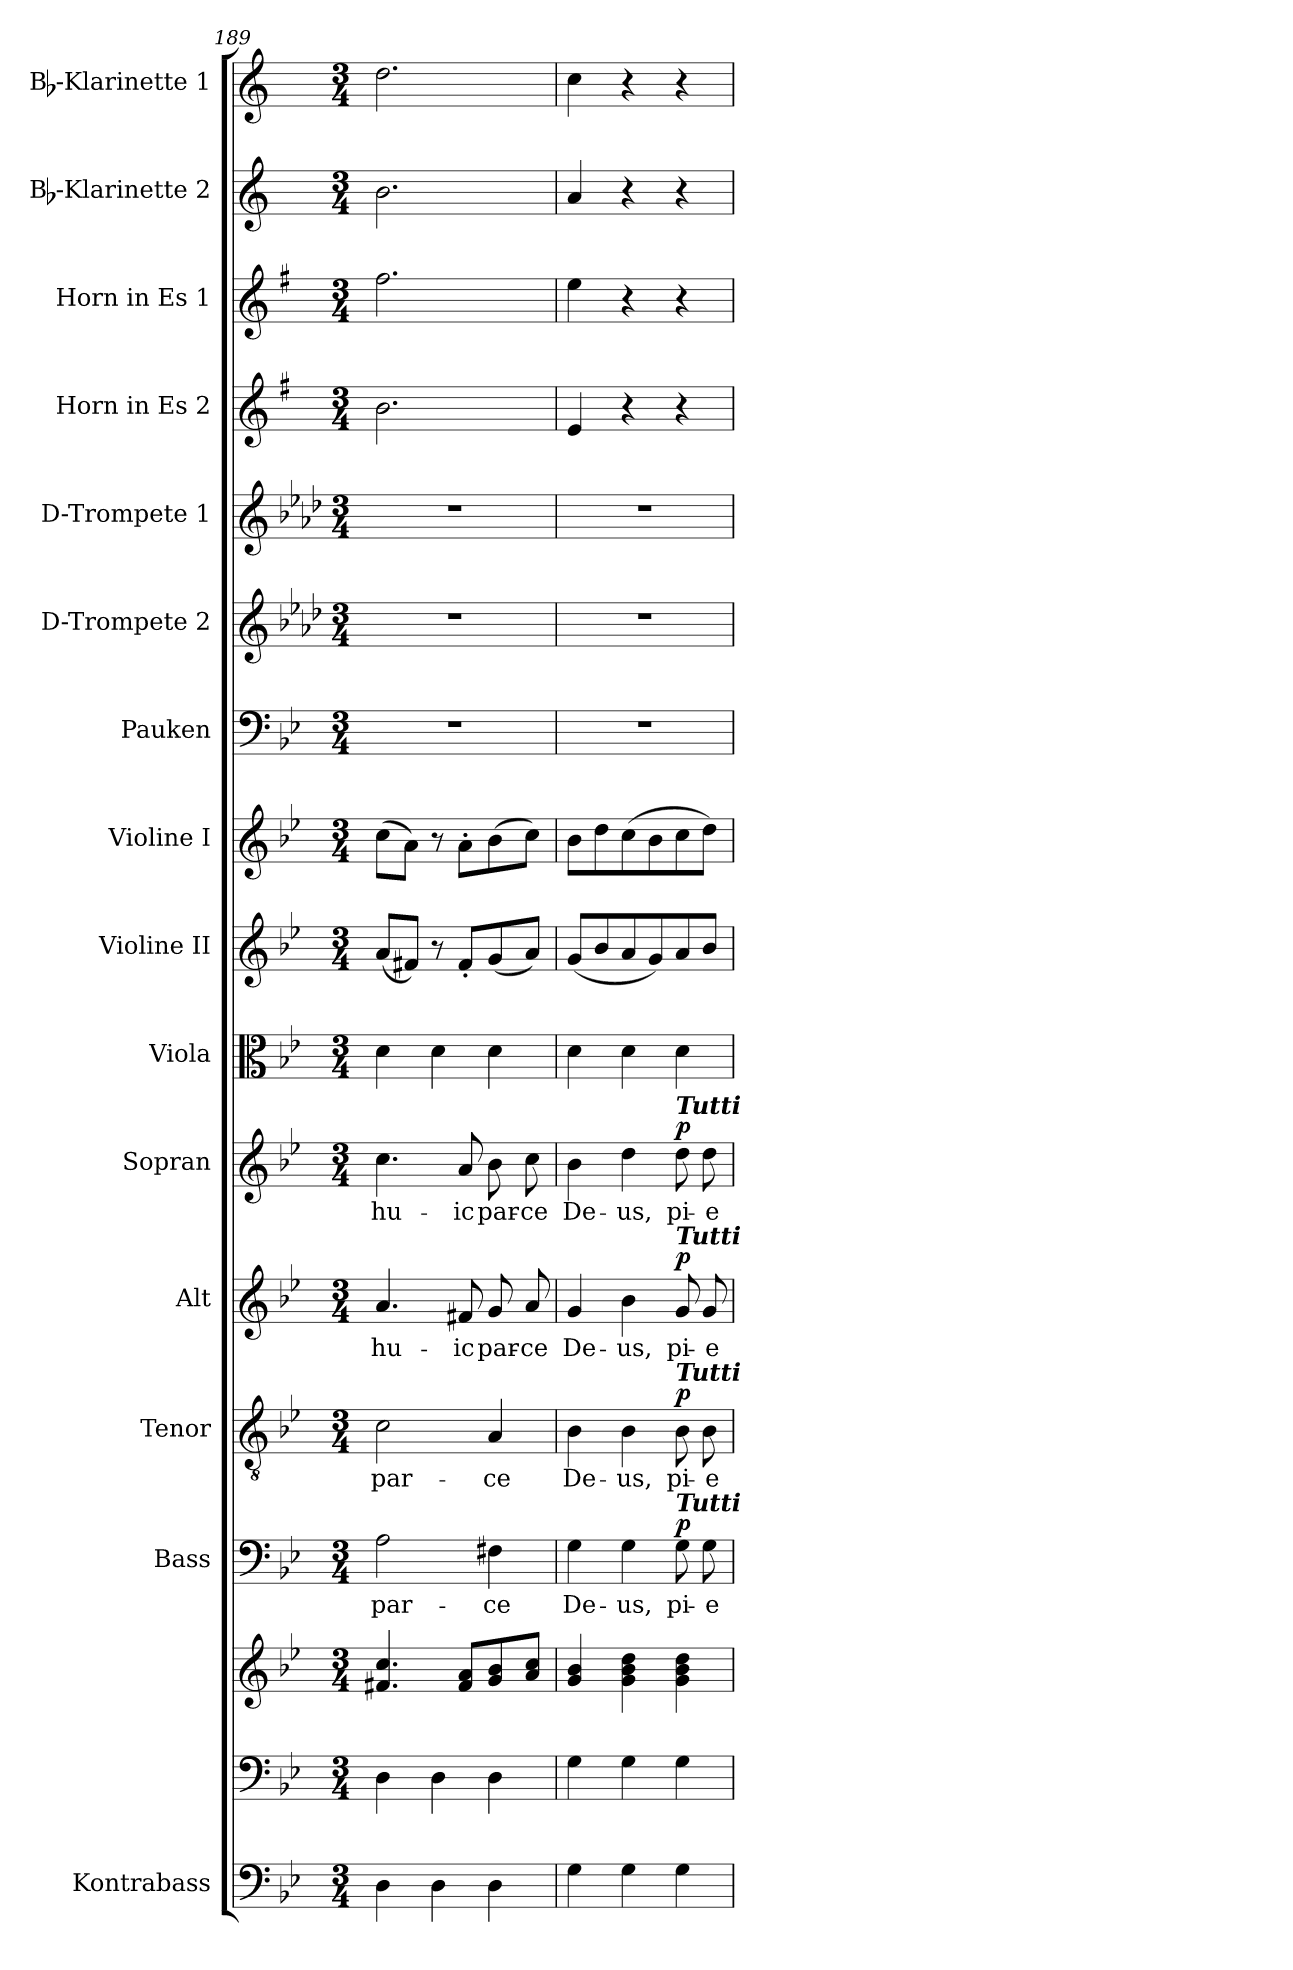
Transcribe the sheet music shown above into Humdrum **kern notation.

**kern	**kern	**kern	**kern	**text	**dynam	**kern	**text	**dynam	**kern	**text	**dynam	**kern	**text	**dynam	**kern	**kern	**kern	**kern	**kern	**kern	**kern	**kern	**kern	**kern
*part16	*part15	*part15	*part14	*part14	*part14	*part13	*part13	*part13	*part12	*part12	*part12	*part11	*part11	*part11	*part10	*part9	*part8	*part7	*part6	*part5	*part4	*part3	*part2	*part1
*staff17	*staff16	*staff15	*staff14	*staff14	*staff14	*staff13	*staff13	*staff13	*staff12	*staff12	*staff12	*staff11	*staff11	*staff11	*staff10	*staff9	*staff8	*staff7	*staff6	*staff5	*staff4	*staff3	*staff2	*staff1
*I"Kontrabass	*	*	*I"Bass	*	*	*I"Tenor	*	*	*I"Alt	*	*	*I"Sopran	*	*	*I"Viola	*I"Violine II	*I"Violine I	*I"Pauken	*I"D-Trompete 2	*I"D-Trompete 1	*I"Horn in Es 2	*I"Horn in Es 1	*I"Bb-Klarinette 2	*I"Bb-Klarinette 1
*I'Kb.	*	*	*I'B.	*	*	*I'T.	*	*	*I'A.	*	*	*I'S.	*	*	*I'Vla.	*I'Vl. II	*I'Vl. I	*I'Pk.	*I'D Trp. 2	*I'D Trp. 1	*	*	*I'Bb Kl. 2	*I'Bb Kl. 1
*clefF4	*clefF4	*clefG2	*clefF4	*	*	*clefGv2	*	*	*clefG2	*	*	*clefG2	*	*	*clefC3	*clefG2	*clefG2	*clefF4	*clefG2	*clefG2	*clefG2	*clefG2	*clefG2	*clefG2
*ITrd7c12	*	*	*	*	*	*	*	*	*	*	*	*	*	*	*	*	*	*	*ITrd-1c-2	*ITrd-1c-2	*ITrd5c9	*ITrd5c9	*ITrd1c2	*ITrd1c2
*k[b-e-]	*k[b-e-]	*k[b-e-]	*k[b-e-]	*	*	*k[b-e-]	*	*	*k[b-e-]	*	*	*k[b-e-]	*	*	*k[b-e-]	*k[b-e-]	*k[b-e-]	*k[b-e-]	*k[b-e-]	*k[b-e-]	*k[b-e-]	*k[b-e-]	*k[b-e-]	*k[b-e-]
*B-:	*B-:	*B-:	*B-:	*	*	*B-:	*	*	*B-:	*	*	*B-:	*	*	*B-:	*B-:	*B-:	*B-:	*B-:	*B-:	*B-:	*B-:	*B-:	*B-:
*M3/4	*M3/4	*M3/4	*M3/4	*	*	*M3/4	*	*	*M3/4	*	*	*M3/4	*	*	*M3/4	*M3/4	*M3/4	*M3/4	*M3/4	*M3/4	*M3/4	*M3/4	*M3/4	*M3/4
=189	=189	=189	=189	=189	=189	=189	=189	=189	=189	=189	=189	=189	=189	=189	=189	=189	=189	=189	=189	=189	=189	=189	=189	=189
!	!	!	!	!LO:LY:b	!	!	!LO:LY:b	!	!	!LO:LY:b	!	!	!LO:LY:b	!	!	!	!	!	!	!	!	!	!	!
4DD\	4D\	4.f#X/ 4.cc/	2A\	par-	.	2c\	par-	.	4.a/	hu-	.	4.cc\	hu-	.	4d\	(<8a/L	(>8cc\L	2.r	2.r	2.r	2.d\	2.a\	2.a\	2.cc\
.	.	.	.	.	.	.	.	.	.	.	.	.	.	.	.	8f#X/J)	8a\J)	.	.	.	.	.	.	.
4DD\	4D\	.	.	.	.	.	.	.	.	.	.	.	.	.	4d\	8r	8r	.	.	.	.	.	.	.
!	!	!	!	!	!	!	!	!	!	!LO:LY:b	!	!	!LO:LY:b	!	!	!	!	!	!	!	!	!	!	!
.	.	8f#/ 8a/L	.	.	.	.	.	.	8f#X/	-ic	.	8a/	-ic	.	.	8f#'</L	8a'>\L	.	.	.	.	.	.	.
!	!	!	!	!LO:LY:b	!	!	!LO:LY:b	!	!	!LO:LY:b	!	!	!LO:LY:b	!	!	!	!	!	!	!	!	!	!	!
4DD\	4D\	8g/ 8b-/	4F#X\	-ce	.	4A/	-ce	.	8g/	par-	.	8b-\	par-	.	4d\	(<8g/	(>8b-\	.	.	.	.	.	.	.
!	!	!	!	!	!	!	!	!	!	!LO:LY:b	!	!	!LO:LY:b	!	!	!	!	!	!	!	!	!	!	!
.	.	8a/ 8cc/J	.	.	.	.	.	.	8a/	-ce	.	8cc\	-ce	.	.	8a/J)	8cc\J)	.	.	.	.	.	.	.
=190	=190	=190	=190	=190	=190	=190	=190	=190	=190	=190	=190	=190	=190	=190	=190	=190	=190	=190	=190	=190	=190	=190	=190	=190
!	!	!	!	!LO:LY:b	!	!	!LO:LY:b	!	!	!LO:LY:b	!	!	!LO:LY:b	!	!	!	!	!	!	!	!	!	!	!
4GG\	4G\	4g/ 4b-/	4G\	De-	.	4B-\	De-	.	4g/	De-	.	4b-\	De-	.	4d\	(<8g/L	8b-\L	2.r	2.r	2.r	4G/	4g\	4g/	4b-\
.	.	.	.	.	.	.	.	.	.	.	.	.	.	.	.	8b-/	8dd\	.	.	.	.	.	.	.
!	!	!	!	!LO:LY:b	!	!	!LO:LY:b	!	!	!LO:LY:b	!	!	!LO:LY:b	!	!	!	!	!	!	!	!	!	!	!
4GG\	4G\	4g\ 4b-\ 4dd\	4G\	-us,	.	4B-\	-us,	.	4b-\	-us,	.	4dd\	-us,	.	4d\	8a/	(>8cc\	.	.	.	4r	4r	4r	4r
.	.	.	.	.	.	.	.	.	.	.	.	.	.	.	.	8g/)	8b-\	.	.	.	.	.	.	.
!	!	!	!	!	!	!	!	!	!	!	!	!LO:TX:a:Bi:t=Tutti	!	!	!	!	!	!	!	!	!	!	!	!
!	!	!	!	!	!	!	!	!	!LO:TX:a:Bi:t=Tutti	!	!	!	!	!	!	!	!	!	!	!	!	!	!	!
!	!	!	!	!	!	!LO:TX:a:Bi:t=Tutti	!	!	!	!	!	!	!	!	!	!	!	!	!	!	!	!	!	!
!	!	!	!LO:TX:a:Bi:t=Tutti	!	!	!	!	!	!	!	!	!	!	!	!	!	!	!	!	!	!	!	!	!
!	!	!	!	!LO:LY:b	!LO:DY:a	!	!LO:LY:b	!LO:DY:a	!	!LO:LY:b	!LO:DY:a	!	!LO:LY:b	!LO:DY:a	!	!	!	!	!	!	!	!	!	!
4GG\	4G\	4g\ 4b-\ 4dd\	8G\	pi-	p	8B-\	pi-	p	8g/	pi-	p	8dd\	pi-	p	4d\	8a/	8cc\	.	.	.	4r	4r	4r	4r
!	!	!	!	!LO:LY:b	!	!	!LO:LY:b	!	!	!LO:LY:b	!	!	!LO:LY:b	!	!	!	!	!	!	!	!	!	!	!
.	.	.	8G\	-e	.	8B-\	-e	.	8g/	-e	.	8dd\	-e	.	.	8b-/J	8dd\J)	.	.	.	.	.	.	.
=	=	=	=	=	=	=	=	=	=	=	=	=	=	=	=	=	=	=	=	=	=	=	=	=
*-	*-	*-	*-	*-	*-	*-	*-	*-	*-	*-	*-	*-	*-	*-	*-	*-	*-	*-	*-	*-	*-	*-	*-	*-
